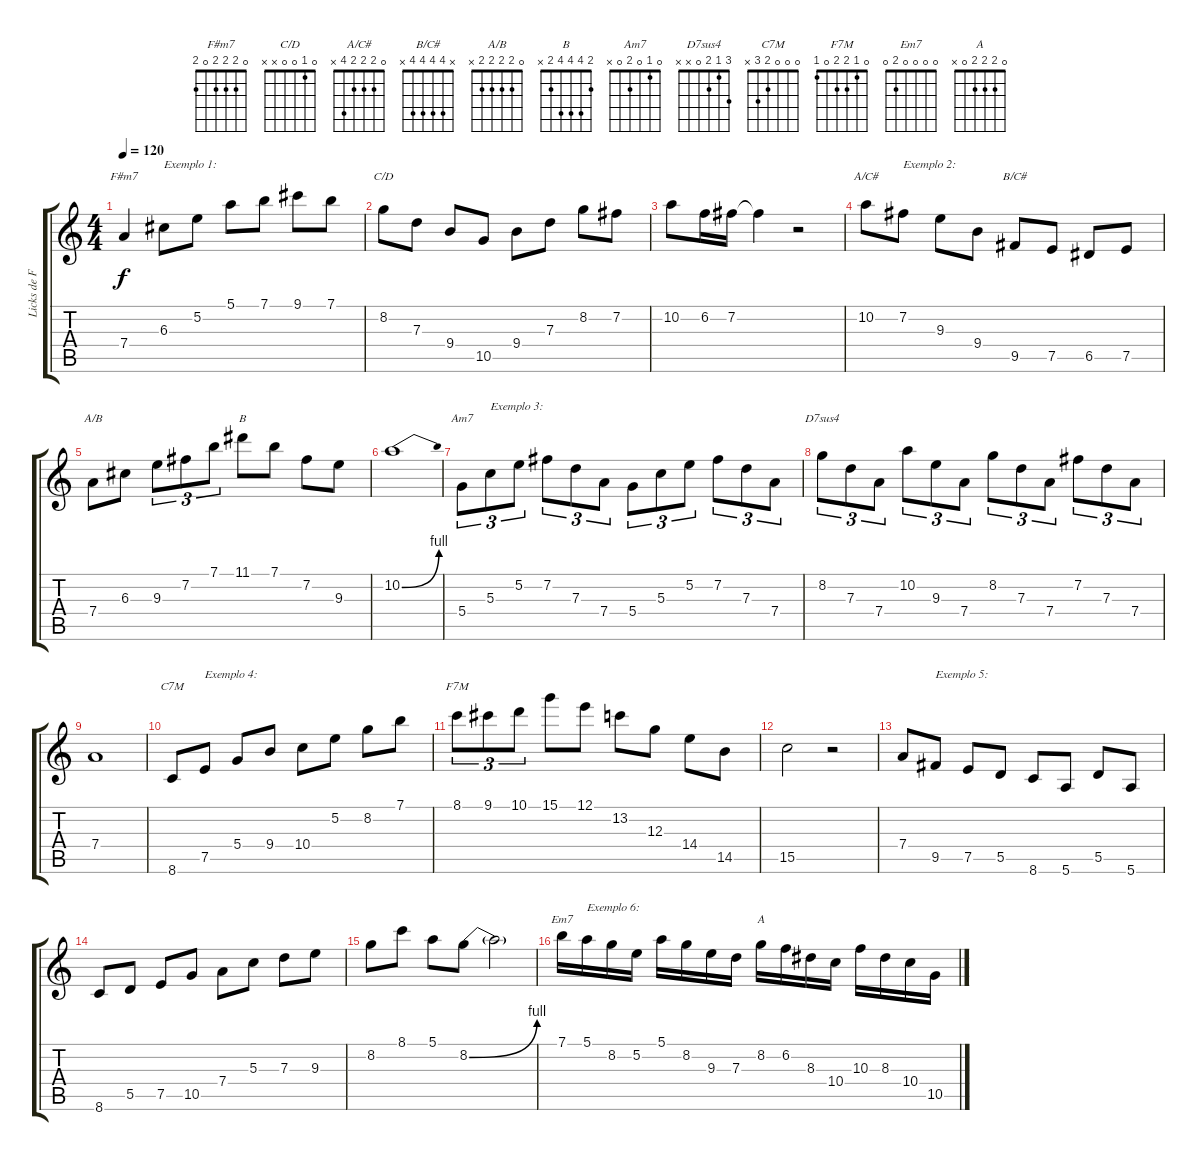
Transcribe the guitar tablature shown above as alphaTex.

\track ("Licks de Frank Gambale" "Licks de F") {instrument overdrivenguitar}
\staff {score tabs}
\tuning (E4 B3 G3 D3 A2 E2) {hide}
\chord ("F#m7" 0 2 2 2 0 2)
\chord ("C/D" 0 1 0 0 x x)
\chord ("A/C#" 0 2 2 2 4 x)
\chord ("B/C#" x 4 4 4 4 x)
\chord ("A/B" 0 2 2 2 2 x)
\chord ("B" 2 4 4 4 2 x)
\chord ("Am7" 0 1 0 2 0 x)
\chord ("D7sus4" 3 1 2 0 x x)
\chord ("C7M" 0 0 0 2 3 x)
\chord ("F7M" 0 1 2 2 0 1)
\chord ("Em7" 0 0 0 0 2 0)
\chord ("A" 0 2 2 2 0 x)
\ts (4 4)
\tempo 120
\clef g2
\ks c
7.4.4{ch "F#m7" dy f instrument overdrivenguitar} 6.3.8{txt "Exemplo 1:"} 5.2.8 5.1.8 7.1.8 9.1.8 7.1.8 |
8.2.8{ch "C/D"} 7.3.8 9.4.8 10.5.8 9.4.8 7.3.8 8.2.8 7.2.8 |
10.2.8 6.2.16 7.2.16 7.2{t}.4 r.2 |
10.2.8{ch "A/C#"} 7.2.8{txt "Exemplo 2:"} 9.3.8 9.4.8 9.5.8{ch "B/C#"} 7.5.8 6.5.8 7.5.8 |
7.4.8{ch "A/B"} 6.3.8 9.3.8{tu (3 2)} 7.2.8{tu (3 2)} 7.1.8{tu (3 2)} 11.1.8{ch "B"} 7.1.8 7.2.8 9.3.8 |
10.2{be (bend 0 0 60 4)}.1 |
5.4.8{tu (3 2) ch "Am7"} 5.3.8{tu (3 2) txt "Exemplo 3:"} 5.2.8{tu (3 2)} 7.2.8{tu (3 2)} 7.3.8{tu (3 2)} 7.4.8{tu (3 2)} 5.4.8{tu (3 2)} 5.3.8{tu (3 2)} 5.2.8{tu (3 2)} 7.2.8{tu (3 2)} 7.3.8{tu (3 2)} 7.4.8{tu (3 2)} |
8.2.8{tu (3 2) ch "D7sus4"} 7.3.8{tu (3 2)} 7.4.8{tu (3 2)} 10.2.8{tu (3 2)} 9.3.8{tu (3 2)} 7.4.8{tu (3 2)} 8.2.8{tu (3 2)} 7.3.8{tu (3 2)} 7.4.8{tu (3 2)} 7.2.8{tu (3 2)} 7.3.8{tu (3 2)} 7.4.8{tu (3 2)} |
7.4.1 |
8.6.8{ch "C7M"} 7.5.8{txt "Exemplo 4:"} 5.4.8 9.4.8 10.4.8 5.2.8 8.2.8 7.1.8 |
8.1.8{tu (3 2) ch "F7M"} 9.1.8{tu (3 2)} 10.1.8{tu (3 2)} 15.1.8 12.1.8 13.2.8 12.3.8 14.4.8 14.5.8 |
15.5.2 r.2 |
7.4.8 9.5.8{txt "Exemplo 5:"} 7.5.8 5.5.8 8.6.8 5.6.8 5.5.8 5.6.8 |
8.6.8 5.5.8 7.5.8 10.5.8 7.4.8 5.3.8 7.3.8 9.3.8 |
8.2.8 8.1.8 5.1.8 8.2{be (bend 0 0 60 4)}.8 8.2{t}.2 |
7.1.16{ch "Em7"} 5.1.16{txt "Exemplo 6:"} 8.2.16 5.2.16 5.1.16 8.2.16 9.3.16 7.3.16 8.2.16{ch "A"} 6.2.16 8.3.16 10.4.16 10.3.16 8.3.16 10.4.16 10.5.16
